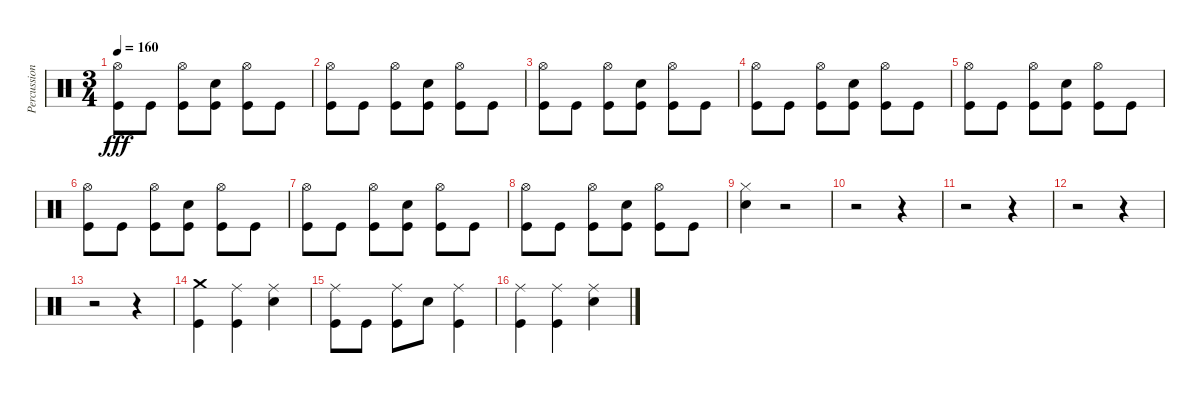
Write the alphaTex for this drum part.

\track ("Percussions" "Percussion") {instrument percussion}
\staff {score}
\articulation defaults
\ts (3 4)
\tempo 160
\clef neutral
\ks c
("Hi-Hat (open)" "Kick (hit)").8{dy fff} "Kick (hit)".8 ("Hi-Hat (open)" "Kick (hit)").8 ("Electric Snare (hit)" "Kick (hit)").8 ("Hi-Hat (open)" "Kick (hit)").8 "Kick (hit)".8 |
("Hi-Hat (open)" "Kick (hit)").8 "Kick (hit)".8 ("Hi-Hat (open)" "Kick (hit)").8 ("Electric Snare (hit)" "Kick (hit)").8 ("Hi-Hat (open)" "Kick (hit)").8 "Kick (hit)".8 |
("Hi-Hat (open)" "Kick (hit)").8 "Kick (hit)".8 ("Hi-Hat (open)" "Kick (hit)").8 ("Electric Snare (hit)" "Kick (hit)").8 ("Hi-Hat (open)" "Kick (hit)").8 "Kick (hit)".8 |
("Hi-Hat (open)" "Kick (hit)").8 "Kick (hit)".8 ("Hi-Hat (open)" "Kick (hit)").8 ("Electric Snare (hit)" "Kick (hit)").8 ("Hi-Hat (open)" "Kick (hit)").8 "Kick (hit)".8 |
("Hi-Hat (open)" "Kick (hit)").8 "Kick (hit)".8 ("Hi-Hat (open)" "Kick (hit)").8 ("Electric Snare (hit)" "Kick (hit)").8 ("Hi-Hat (open)" "Kick (hit)").8 "Kick (hit)".8 |
("Hi-Hat (open)" "Kick (hit)").8 "Kick (hit)".8 ("Hi-Hat (open)" "Kick (hit)").8 ("Electric Snare (hit)" "Kick (hit)").8 ("Hi-Hat (open)" "Kick (hit)").8 "Kick (hit)".8 |
("Hi-Hat (open)" "Kick (hit)").8 "Kick (hit)".8 ("Hi-Hat (open)" "Kick (hit)").8 ("Electric Snare (hit)" "Kick (hit)").8 ("Hi-Hat (open)" "Kick (hit)").8 "Kick (hit)".8 |
("Hi-Hat (open)" "Kick (hit)").8 "Kick (hit)".8 ("Hi-Hat (open)" "Kick (hit)").8 ("Electric Snare (hit)" "Kick (hit)").8 ("Hi-Hat (open)" "Kick (hit)").8 "Kick (hit)".8 |
("Hi-Hat (closed)" "Electric Snare (hit)").4 r.2 |
r.2 r.4 |
r.2 r.4 |
r.2 r.4 |
r.2 r.4 |
("Crash medium (hit)" "Kick (hit)").4 ("Ride (middle)" "Kick (hit)").4 ("Ride (middle)" "Electric Snare (hit)").4 |
("Ride (middle)" "Kick (hit)").8 "Kick (hit)".8 ("Ride (middle)" "Kick (hit)").8 "Electric Snare (hit)".8 ("Ride (middle)" "Kick (hit)").4 |
("Ride (middle)" "Kick (hit)").4 ("Ride (middle)" "Kick (hit)").4 ("Ride (middle)" "Electric Snare (hit)").4
